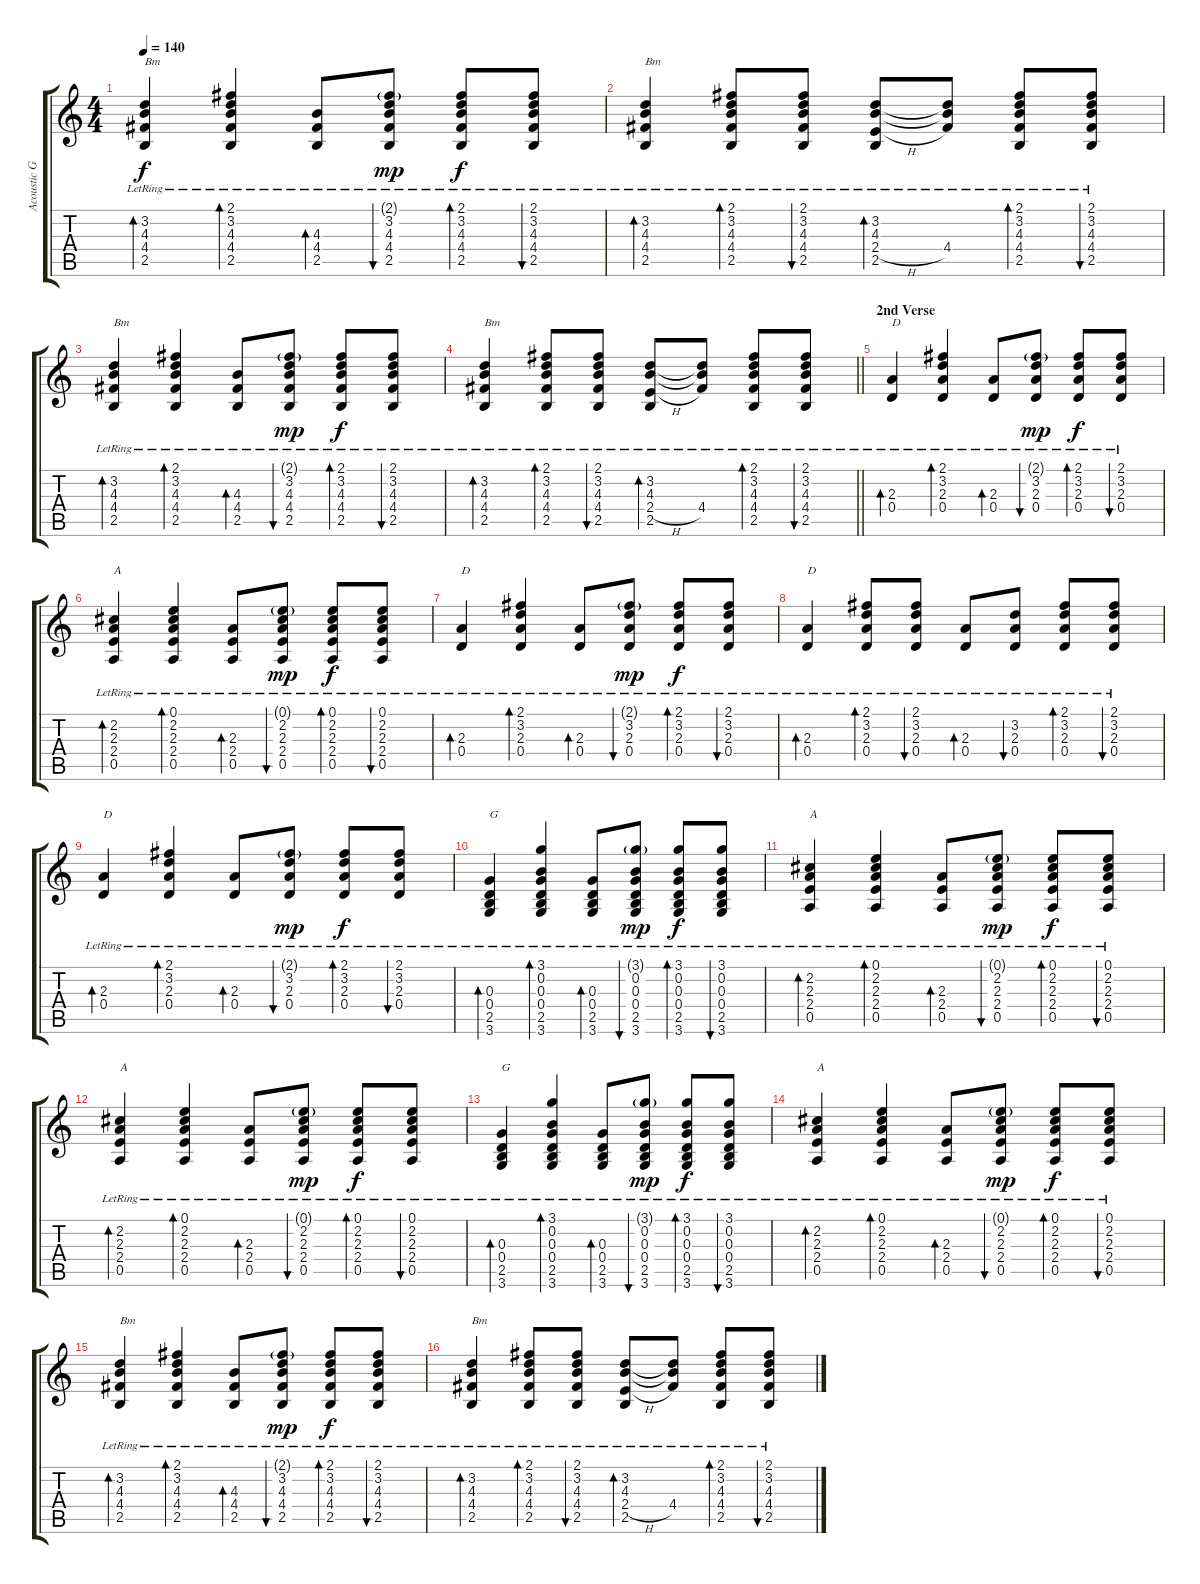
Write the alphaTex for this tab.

\track ("Acoustic Guitar" "Acoustic G") {instrument acousticguitarnylon}
\staff {score tabs}
\tuning (E4 B3 G3 D3 A2 E2) {hide}
\ts (4 4)
\tempo 140
\clef g2
\ks c
(3.2{lr} 4.3{lr} 4.4{lr} 2.5{lr}).4{bd 30 txt "Bm" dy f} (2.1{lr} 3.2{lr} 4.3{lr} 4.4{lr} 2.5{lr}).4{bd 30} (4.3{lr} 4.4{lr} 2.5{lr}).8{bd 30} (2.1{g} 3.2{lr} 4.3{lr} 4.4{lr} 2.5{lr}).8{bu 30 dy mp} (2.1{lr} 3.2{lr} 4.3{lr} 4.4{lr} 2.5{lr}).8{bd 30 dy f} (2.1{lr} 3.2{lr} 4.3{lr} 4.4{lr} 2.5{lr}).8{bu 30} |
(3.2 4.3 4.4{lr} 2.5{lr}).4{bd 30 txt "Bm"} (2.1 3.2{lr} 4.3{lr} 4.4{lr} 2.5{lr}).8{bd 30} (2.1 3.2{lr} 4.3{lr} 4.4{lr} 2.5{lr}).8{bu 30} (3.2 4.3{lr} 2.4{h lr} 2.5{lr}).8{bd 30} (3.2{t} 4.3{t} 4.4{lr}).8 (2.1 3.2 4.3{lr} 4.4{lr} 2.5{lr}).8{bd 30} (2.1 3.2{lr} 4.3{lr} 4.4{lr} 2.5{lr}).8{bu 30} |
(3.2{lr} 4.3{lr} 4.4{lr} 2.5{lr}).4{bd 30 txt "Bm"} (2.1{lr} 3.2{lr} 4.3{lr} 4.4{lr} 2.5{lr}).4{bd 30} (4.3{lr} 4.4{lr} 2.5{lr}).8{bd 30} (2.1{g} 3.2{lr} 4.3{lr} 4.4{lr} 2.5{lr}).8{bu 30 dy mp} (2.1{lr} 3.2{lr} 4.3{lr} 4.4{lr} 2.5{lr}).8{bd 30 dy f} (2.1{lr} 3.2{lr} 4.3{lr} 4.4{lr} 2.5{lr}).8{bu 30} |
\barLineRight lightlight
(3.2 4.3 4.4{lr} 2.5{lr}).4{bd 30 txt "Bm"} (2.1 3.2{lr} 4.3{lr} 4.4{lr} 2.5{lr}).8{bd 30} (2.1 3.2{lr} 4.3{lr} 4.4{lr} 2.5{lr}).8{bu 30} (3.2 4.3{lr} 2.4{h lr} 2.5{lr}).8{bd 30} (3.2{t} 4.3{t} 4.4{lr}).8 (2.1 3.2 4.3{lr} 4.4{lr} 2.5{lr}).8{bd 30} (2.1 3.2{lr} 4.3{lr} 4.4{lr} 2.5{lr}).8{bu 30} |
\section ("" "2nd Verse")
(2.3{lr} 0.4{lr}).4{bd 30 txt "D"} (2.1{lr} 3.2{lr} 2.3{lr} 0.4{lr}).4{bd 30} (2.3{lr} 0.4{lr}).8{bd 30} (2.1{g} 3.2{lr} 2.3{lr} 0.4{lr}).8{bu 30 dy mp} (2.1{lr} 3.2{lr} 2.3{lr} 0.4{lr}).8{bd 30 dy f} (2.1{lr} 3.2{lr} 2.3{lr} 0.4{lr}).8{bu 30} |
(2.2{lr} 2.3{lr} 2.4{lr} 0.5{lr}).4{bd 30 txt "A"} (0.1{lr} 2.2{lr} 2.3{lr} 2.4{lr} 0.5{lr}).4{bd 30} (2.3{lr} 2.4{lr} 0.5{lr}).8{bd 30} (0.1{g} 2.2{lr} 2.3{lr} 2.4{lr} 0.5{lr}).8{bu 30 dy mp} (0.1{lr} 2.2{lr} 2.3{lr} 2.4{lr} 0.5{lr}).8{bd 30 dy f} (0.1{lr} 2.2{lr} 2.3{lr} 2.4{lr} 0.5{lr}).8{bu 30} |
(2.3{lr} 0.4{lr}).4{bd 30 txt "D"} (2.1{lr} 3.2{lr} 2.3{lr} 0.4{lr}).4{bd 30} (2.3{lr} 0.4{lr}).8{bd 30} (2.1{g} 3.2{lr} 2.3{lr} 0.4{lr}).8{bu 30 dy mp} (2.1{lr} 3.2{lr} 2.3{lr} 0.4{lr}).8{bd 30 dy f} (2.1{lr} 3.2{lr} 2.3{lr} 0.4{lr}).8{bu 30} |
(2.3{lr} 0.4{lr}).4{bd 30 txt "D"} (2.1{lr} 3.2{lr} 2.3{lr} 0.4{lr}).8{bd 30} (2.1{lr} 3.2{lr} 2.3{lr} 0.4{lr}).8{bu 30} (2.3{lr} 0.4{lr}).8{bd 30} (3.2{lr} 2.3{lr} 0.4{lr}).8{bu 30} (2.1{lr} 3.2{lr} 2.3{lr} 0.4{lr}).8{bd 30} (2.1{lr} 3.2{lr} 2.3{lr} 0.4{lr}).8{bu 30} |
(2.3{lr} 0.4{lr}).4{bd 30 txt "D"} (2.1{lr} 3.2{lr} 2.3{lr} 0.4{lr}).4{bd 30} (2.3{lr} 0.4{lr}).8{bd 30} (2.1{g} 3.2{lr} 2.3{lr} 0.4{lr}).8{bu 30 dy mp} (2.1{lr} 3.2{lr} 2.3{lr} 0.4{lr}).8{bd 30 dy f} (2.1{lr} 3.2{lr} 2.3{lr} 0.4{lr}).8{bu 30} |
(0.3{lr} 0.4{lr} 2.5 3.6).4{bd 30 txt "G"} (3.1{lr} 0.2{lr} 0.3{lr} 0.4{lr} 2.5 3.6).4{bd 30} (0.3{lr} 0.4{lr} 2.5 3.6).8{bd 30} (3.1{g} 0.2{lr} 0.3{lr} 0.4{lr} 2.5 3.6).8{bu 30 dy mp} (3.1{lr} 0.2{lr} 0.3{lr} 0.4{lr} 2.5 3.6).8{bd 30 dy f} (3.1{lr} 0.2{lr} 0.3{lr} 0.4{lr} 2.5 3.6).8{bu 30} |
(2.2{lr} 2.3{lr} 2.4{lr} 0.5{lr}).4{bd 30 txt "A"} (0.1{lr} 2.2{lr} 2.3{lr} 2.4{lr} 0.5{lr}).4{bd 30} (2.3{lr} 2.4{lr} 0.5{lr}).8{bd 30} (0.1{g} 2.2{lr} 2.3{lr} 2.4{lr} 0.5{lr}).8{bu 30 dy mp} (0.1{lr} 2.2{lr} 2.3{lr} 2.4{lr} 0.5{lr}).8{bd 30 dy f} (0.1{lr} 2.2{lr} 2.3{lr} 2.4{lr} 0.5{lr}).8{bu 30} |
(2.2{lr} 2.3{lr} 2.4{lr} 0.5{lr}).4{bd 30 txt "A"} (0.1{lr} 2.2{lr} 2.3{lr} 2.4{lr} 0.5{lr}).4{bd 30} (2.3{lr} 2.4{lr} 0.5{lr}).8{bd 30} (0.1{g} 2.2{lr} 2.3{lr} 2.4{lr} 0.5{lr}).8{bu 30 dy mp} (0.1{lr} 2.2{lr} 2.3{lr} 2.4{lr} 0.5{lr}).8{bd 30 dy f} (0.1{lr} 2.2{lr} 2.3{lr} 2.4{lr} 0.5{lr}).8{bu 30} |
(0.3{lr} 0.4{lr} 2.5 3.6).4{bd 30 txt "G"} (3.1{lr} 0.2{lr} 0.3{lr} 0.4{lr} 2.5 3.6).4{bd 30} (0.3{lr} 0.4{lr} 2.5 3.6).8{bd 30} (3.1{g} 0.2{lr} 0.3{lr} 0.4{lr} 2.5 3.6).8{bu 30 dy mp} (3.1{lr} 0.2{lr} 0.3{lr} 0.4{lr} 2.5 3.6).8{bd 30 dy f} (3.1{lr} 0.2{lr} 0.3{lr} 0.4{lr} 2.5 3.6).8{bu 30} |
(2.2{lr} 2.3{lr} 2.4{lr} 0.5{lr}).4{bd 30 txt "A"} (0.1{lr} 2.2{lr} 2.3{lr} 2.4{lr} 0.5{lr}).4{bd 30} (2.3{lr} 2.4{lr} 0.5{lr}).8{bd 30} (0.1{g} 2.2{lr} 2.3{lr} 2.4{lr} 0.5{lr}).8{bu 30 dy mp} (0.1{lr} 2.2{lr} 2.3{lr} 2.4{lr} 0.5{lr}).8{bd 30 dy f} (0.1{lr} 2.2{lr} 2.3{lr} 2.4{lr} 0.5{lr}).8{bu 30} |
(3.2{lr} 4.3{lr} 4.4{lr} 2.5{lr}).4{bd 30 txt "Bm"} (2.1{lr} 3.2{lr} 4.3{lr} 4.4{lr} 2.5{lr}).4{bd 30} (4.3{lr} 4.4{lr} 2.5{lr}).8{bd 30} (2.1{g} 3.2{lr} 4.3{lr} 4.4{lr} 2.5{lr}).8{bu 30 dy mp} (2.1{lr} 3.2{lr} 4.3{lr} 4.4{lr} 2.5{lr}).8{bd 30 dy f} (2.1{lr} 3.2{lr} 4.3{lr} 4.4{lr} 2.5{lr}).8{bu 30} |
(3.2 4.3 4.4{lr} 2.5{lr}).4{bd 30 txt "Bm"} (2.1 3.2{lr} 4.3{lr} 4.4{lr} 2.5{lr}).8{bd 30} (2.1 3.2{lr} 4.3{lr} 4.4{lr} 2.5{lr}).8{bu 30} (3.2 4.3{lr} 2.4{h lr} 2.5{lr}).8{bd 30} (3.2{t} 4.3{t} 4.4{lr}).8 (2.1 3.2 4.3{lr} 4.4{lr} 2.5{lr}).8{bd 30} (2.1 3.2{lr} 4.3{lr} 4.4{lr} 2.5{lr}).8{bu 30}
